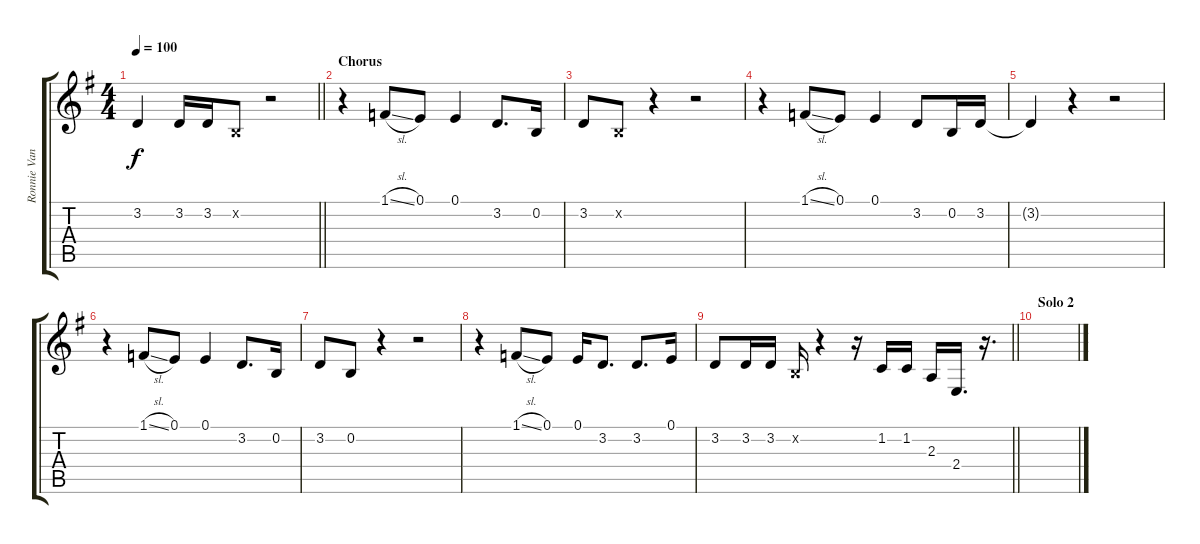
\track ("Ronnie Van Zant" "Ronnie Van") {instrument lead5charang}
\staff {score tabs}
\tuning (E4 B3 G3 D3 A2 E2) {hide}
\ts (4 4)
\tempo 100
\clef g2
\barLineRight lightlight
\ks g
3.2{t}.4{dy f} 3.2.16 3.2.16 0.2{x}.8 r.2 |
\section ("" "Chorus")
r.4 1.1{sl}.8 0.1.8 0.1.4 3.2.8{d} 0.2.16 |
3.2.8 0.2{x}.8 r.4 r.2 |
r.4 1.1{sl}.8 0.1.8 0.1.4 3.2.8 0.2.16 3.2.16 |
3.2{t}.4 r.4 r.2 |
r.4 1.1{sl}.8 0.1.8 0.1.4 3.2.8{d} 0.2.16 |
3.2.8 0.2.8 r.4 r.2 |
r.4 1.1{sl}.8 0.1.8 0.1.16 3.2.8{d} 3.2.8{d} 0.1.16 |
\barLineRight lightlight
3.2.8 3.2.16 3.2.16 0.2{x}.16 r.4 r.16 1.2.16 1.2.16 2.3.16 2.4.16{d} r.16{d} |
\section ("" "Solo 2")
